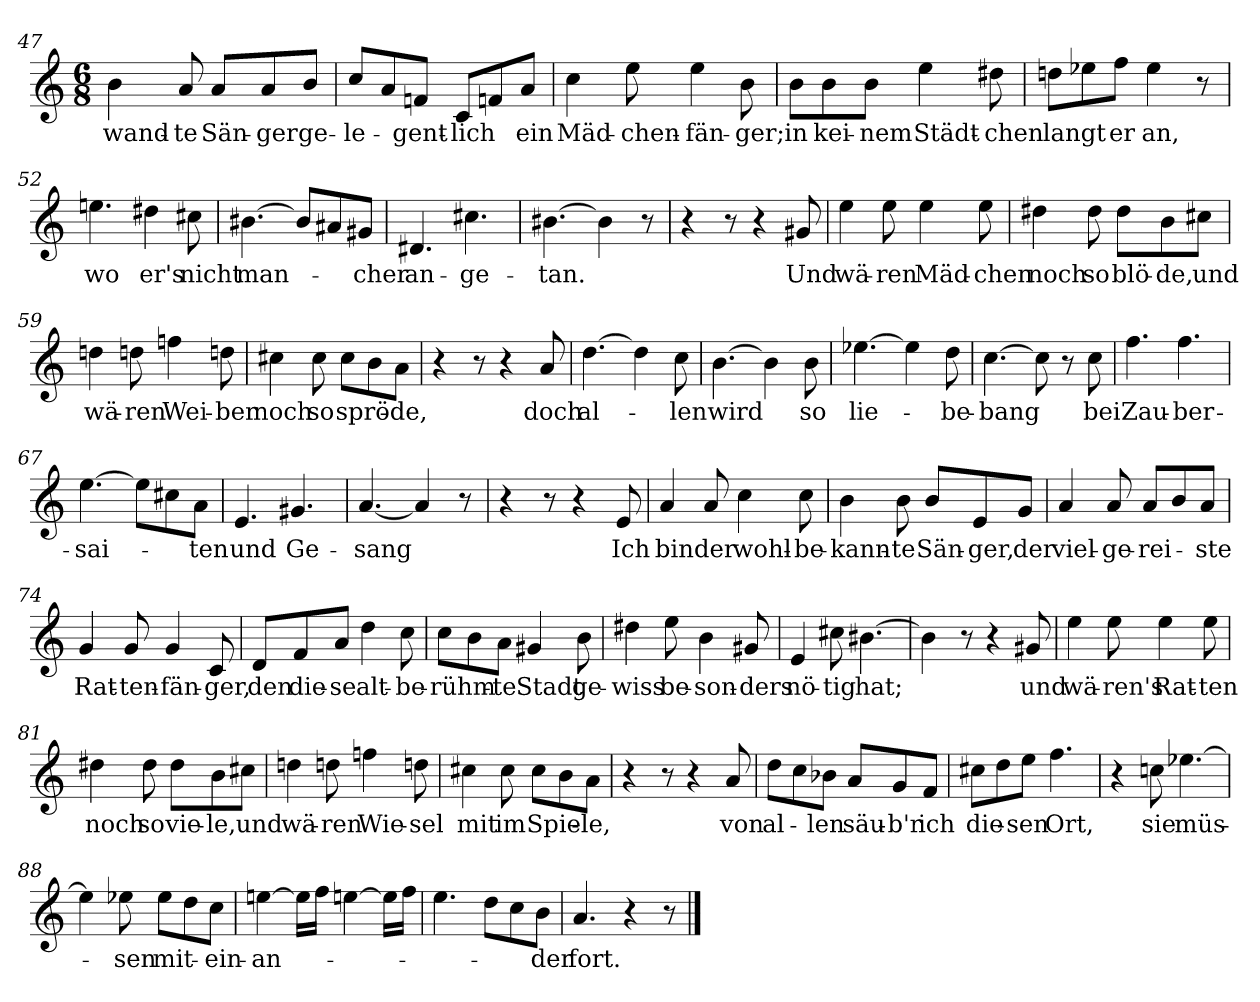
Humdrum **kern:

**kern	**text
*part1	*part1
*staff1	*staff1
*clefG2	*
*k[]	*
*M6/8	*
=47	=47
!	!LO:LY:b
4b\	-wand-
!	!LO:LY:b
8a/	-te
!	!LO:LY:b
8a/L	Sän-
!	!LO:LY:b
8a/	-ger
!	!LO:LY:b
8b/J	ge-
=48	=48
!	!LO:LY:b
8cc/L	-le-
8a/	.
!	!LO:LY:b
8fn/J	-gent-
!	!LO:LY:b
8c/L	-lich
8fn/	.
!	!LO:LY:b
8a/J	ein
=49	=49
!	!LO:LY:b
4cc\	Mäd-
!	!LO:LY:b
8ee\	-chen-
!	!LO:LY:b
4ee\	-fän-
!	!LO:LY:b
8b\	-ger;
!!LO:LB:g=z
=50	=50
!	!LO:LY:b
8b\L	in
!	!LO:LY:b
8b\	kei-
!	!LO:LY:b
8b\J	-nem
!	!LO:LY:b
4ee\	Städt-
!	!LO:LY:b
8dd#X\	-chen
=51	=51
!	!LO:LY:b
8ddn\L	langt
8ee-X\	.
!	!LO:LY:b
8ff\J	er
!	!LO:LY:b
4ee-\	an,
8r	.
=52	=52
!	!LO:LY:b
4.een\	wo
!	!LO:LY:b
4dd#X\	er's
!	!LO:LY:b
8cc#X\	nicht
=53	=53
!	!LO:LY:b
[4.b#X\	man-
8b#/L]	.
8a#X/	.
!	!LO:LY:b
8g#X/J	-cher
=54	=54
!	!LO:LY:b
4.d#X/	an-
!	!LO:LY:b
4.cc#X\	-ge-
=55	=55
!	!LO:LY:b
[4.b#X\	-tan.
4b#\]	.
8r	.
=56	=56
4r	.
8r	.
4r	.
!	!LO:LY:b
8g#X/	Und
!!LO:LB:g=z
=57	=57
!	!LO:LY:b
4ee\	wä-
!	!LO:LY:b
8ee\	-ren
!	!LO:LY:b
4ee\	Mäd-
!	!LO:LY:b
8ee\	-chen
=58	=58
!	!LO:LY:b
4dd#X\	noch
!	!LO:LY:b
8dd#\	so
!	!LO:LY:b
8dd#\L	blö-
!	!LO:LY:b
8b\	-de,
!	!LO:LY:b
8cc#X\J	und
=59	=59
!	!LO:LY:b
4ddn\	wä-
!	!LO:LY:b
8ddn\	-ren
!	!LO:LY:b
4ffn\	Wei-
!	!LO:LY:b
8ddn\	-ber
=60	=60
!	!LO:LY:b
4cc#X\	noch
!	!LO:LY:b
8cc#\	so
!	!LO:LY:b
8cc#\L	sprö-
8b\	.
!	!LO:LY:b
8a\J	-de,
=61	=61
4r	.
8r	.
4r	.
!	!LO:LY:b
8a/	doch
=62	=62
!	!LO:LY:b
[4.dd\	al-
4dd\]	.
!	!LO:LY:b
8cc\	-len
=63	=63
!	!LO:LY:b
[4.b\	wird
4b\]	.
!	!LO:LY:b
8b\	so
=64	=64
!	!LO:LY:b
[4.ee-X\	lie-
4ee-\]	.
!	!LO:LY:b
8dd\	-be-
!!LO:LB:g=z
=65	=65
!	!LO:LY:b
[4.cc\	-bang
8cc\]	.
8r	.
!	!LO:LY:b
8cc\	bei
=66	=66
!	!LO:LY:b
4.ff\	Zau-
!	!LO:LY:b
4.ff\	-ber-
=67	=67
!	!LO:LY:b
[4.ee\	-sai-
8ee\L]	.
8cc#X\	.
!	!LO:LY:b
8a\J	-ten
=68	=68
!	!LO:LY:b
4.e/	und
!	!LO:LY:b
4.g#X/	Ge-
=69	=69
!	!LO:LY:b
[4.a/	-sang
4a/]	.
8r	.
=70	=70
4r	.
8r	.
4r	.
!	!LO:LY:b
8e/	Ich
=71	=71
!	!LO:LY:b
4a/	bin
!	!LO:LY:b
8a/	der
!	!LO:LY:b
4cc\	wohl-
!	!LO:LY:b
8cc\	-be-
=72	=72
!	!LO:LY:b
4b\	-kann-
!	!LO:LY:b
8b\	-te
!	!LO:LY:b
8b/L	Sän-
!	!LO:LY:b
8e/	-ger,
!	!LO:LY:b
8g/J	der
!!LO:PB:g=z
=73	=73
!	!LO:LY:b
4a/	viel-
!	!LO:LY:b
8a/	-ge-
!	!LO:LY:b
8a/L	-rei-
8b/	.
!	!LO:LY:b
8a/J	-ste
=74	=74
!	!LO:LY:b
4g/	Rat-
!	!LO:LY:b
8g/	-ten-
!	!LO:LY:b
4g/	-fän-
!	!LO:LY:b
8c/	-ger,
=75	=75
!	!LO:LY:b
8d/L	den
!	!LO:LY:b
8f/	die-
!	!LO:LY:b
8a/J	-se
!	!LO:LY:b
4dd\	alt-
!	!LO:LY:b
8cc\	-be-
=76	=76
!	!LO:LY:b
8cc\L	-rühm-
8b\	.
!	!LO:LY:b
8a\J	-te
!	!LO:LY:b
4g#X/	Stadt
!	!LO:LY:b
8b\	ge-
=77	=77
!	!LO:LY:b
4dd#X\	-wiss
!	!LO:LY:b
8ee\	be-
!	!LO:LY:b
4b\	-son-
!	!LO:LY:b
8g#X/	-ders
=78	=78
!	!LO:LY:b
4e/	nö-
!	!LO:LY:b
8cc#X\	-tig
!	!LO:LY:b
[4.b#X\	hat;
=79	=79
4b#\]	.
8r	.
4r	.
!	!LO:LY:b
8g#X/	und
!!LO:LB:g=z
=80	=80
!	!LO:LY:b
4ee\	wä-
!	!LO:LY:b
8ee\	-ren's
!	!LO:LY:b
4ee\	Rat-
!	!LO:LY:b
8ee\	-ten
=81	=81
!	!LO:LY:b
4dd#X\	noch
!	!LO:LY:b
8dd#\	so
!	!LO:LY:b
8dd#\L	vie-
!	!LO:LY:b
8b\	-le,
!	!LO:LY:b
8cc#X\J	und
=82	=82
!	!LO:LY:b
4ddn\	wä-
!	!LO:LY:b
8ddn\	-ren
!	!LO:LY:b
4ffn\	Wie-
!	!LO:LY:b
8ddn\	-sel
=83	=83
!	!LO:LY:b
4cc#X\	mit
!	!LO:LY:b
8cc#\	im
!	!LO:LY:b
8cc#\L	Spie-
8b\	.
!	!LO:LY:b
8a\J	-le,
=84	=84
4r	.
8r	.
4r	.
!	!LO:LY:b
8a/	von
=85	=85
!	!LO:LY:b
8dd\L	al-
8cc\	.
!	!LO:LY:b
8b-X\J	-len
!	!LO:LY:b
8a/L	säu-
!	!LO:LY:b
8g/	-b'r
!	!LO:LY:b
8f/J	ich
=86	=86
!	!LO:LY:b
8cc#X\L	die-
8dd\	.
!	!LO:LY:b
8ee\J	-sen
!	!LO:LY:b
4.ff\	Ort,
!!LO:LB:g=z
=87	=87
4r	.
!	!LO:LY:b
8ccn\	sie
!	!LO:LY:b
[4.ee-X\	müs-
=88	=88
4ee-\]	.
!	!LO:LY:b
8ee-X\	-sen
!	!LO:LY:b
8ee-\L	mit-
8dd\	.
!	!LO:LY:b
8cc\J	-ein-
=89	=89
!	!LO:LY:b
[4een\	-an-
16een\LL]	.
16ff\JJ	.
[4een\	.
16een\LL]	.
16ff\JJ	.
=90	=90
4.ee\	.
8dd\L	.
8cc\	.
!	!LO:LY:b
8b\J	-der
=91	=91
!	!LO:LY:b
4.a/	fort.
4r	.
8r	.
==	==
*-	*-
